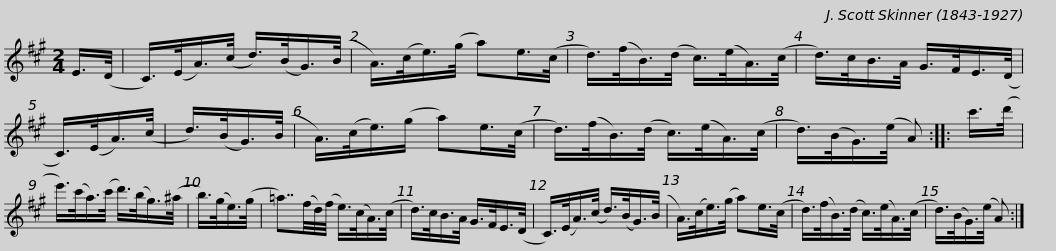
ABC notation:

X:1
L:1/8
M:2/4
I:linebreak $
K:A
V:1 treble
V:1
 E/>(D/ | C/>)(E/A/>)(c/ d/>)(B/G/>)(B/ | A/>)(c/e/>)(g/ a)e/>(c/ | d/>)(f/B/>)(d/ c/>)(e/A/>)(c/ | d/>)c/B/>A/ G/>F/E/>(D/ | %5
 C/>)(E/A/>)(c/ |$ d/>)(B/G/>)(B/ | A/>)(c/e3/4)(g/ a)e/>(c/ | d/>)(f/B/>)(d/ c/>)(e/A/>)(c/ | d/>)(B/G/>)(e/ A) :: %10
 c'/>(d'/ | e'/>)(c'/a/>)(c'/ d'/>)(b/g/>)(^a/ |$ b/>)(g/e/>)(g/ | =a7/4)(f/4d/4)(f/4 e/>)(c/A/>)(c/ | d/>)c/B/>A/ G/>F/E/>(D/ | %15
 C/>)(E/A/>)(c/ d/>)(B/G/>)(B/ | A/>)(c/e/>)(g/ a)e/>(c/ |$ d/>)(f/B/>)(d/ c/>)(e/A/>)(c/ | d/>)(B/G/>)(e/ A) :| %19
